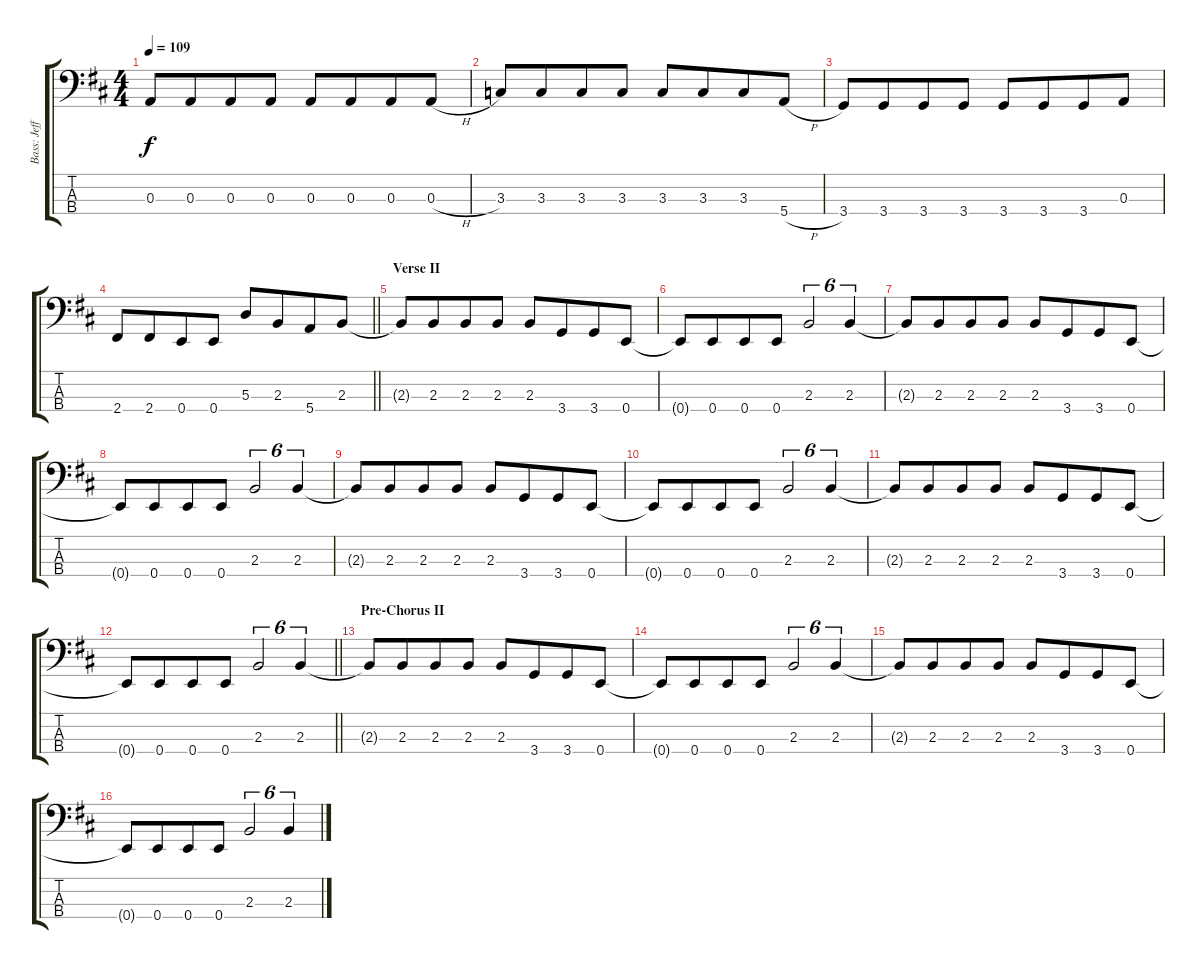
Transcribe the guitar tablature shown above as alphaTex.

\track ("Bass: Jeff" "Bass: Jeff") {instrument electricbassfinger}
\staff {score tabs}
\tuning (G2 D2 A1 E1) {hide}
\ts (4 4)
\tempo 109
\clef f4
\ks d
0.3.8{dy f} 0.3.8{beam merge} 0.3.8 0.3.8 0.3.8 0.3.8{beam merge} 0.3.8 0.3{h}.8 |
3.3.8 3.3.8{beam merge} 3.3.8 3.3.8 3.3.8 3.3.8{beam merge} 3.3.8 5.4{h}.8 |
3.4.8 3.4.8{beam merge} 3.4.8 3.4.8 3.4.8 3.4.8{beam merge} 3.4.8 0.3.8 |
\barLineRight lightlight
2.4.8 2.4.8{beam merge} 0.4.8 0.4.8 5.3.8 2.3.8{beam merge} 5.4.8 2.3.8 |
\section ("" "Verse II")
2.3{t}.8 2.3.8{beam merge} 2.3.8 2.3.8 2.3.8 3.4.8{beam merge} 3.4.8 0.4.8 |
0.4{t}.8 0.4.8{beam merge} 0.4.8 0.4.8 2.3.2{tu (6 4)} 2.3.4{tu (6 4)} |
2.3{t}.8 2.3.8{beam merge} 2.3.8 2.3.8 2.3.8 3.4.8{beam merge} 3.4.8 0.4.8 |
0.4{t}.8 0.4.8{beam merge} 0.4.8 0.4.8 2.3.2{tu (6 4)} 2.3.4{tu (6 4)} |
2.3{t}.8 2.3.8{beam merge} 2.3.8 2.3.8 2.3.8 3.4.8{beam merge} 3.4.8 0.4.8 |
0.4{t}.8 0.4.8{beam merge} 0.4.8 0.4.8 2.3.2{tu (6 4)} 2.3.4{tu (6 4)} |
2.3{t}.8 2.3.8{beam merge} 2.3.8 2.3.8 2.3.8 3.4.8{beam merge} 3.4.8 0.4.8 |
\barLineRight lightlight
0.4{t}.8 0.4.8{beam merge} 0.4.8 0.4.8 2.3.2{tu (6 4)} 2.3.4{tu (6 4)} |
\section ("" "Pre-Chorus II")
2.3{t}.8 2.3.8{beam merge} 2.3.8 2.3.8 2.3.8 3.4.8{beam merge} 3.4.8 0.4.8 |
0.4{t}.8 0.4.8{beam merge} 0.4.8 0.4.8 2.3.2{tu (6 4)} 2.3.4{tu (6 4)} |
2.3{t}.8 2.3.8{beam merge} 2.3.8 2.3.8 2.3.8 3.4.8{beam merge} 3.4.8 0.4.8 |
0.4{t}.8 0.4.8{beam merge} 0.4.8 0.4.8 2.3.2{tu (6 4)} 2.3.4{tu (6 4)}
